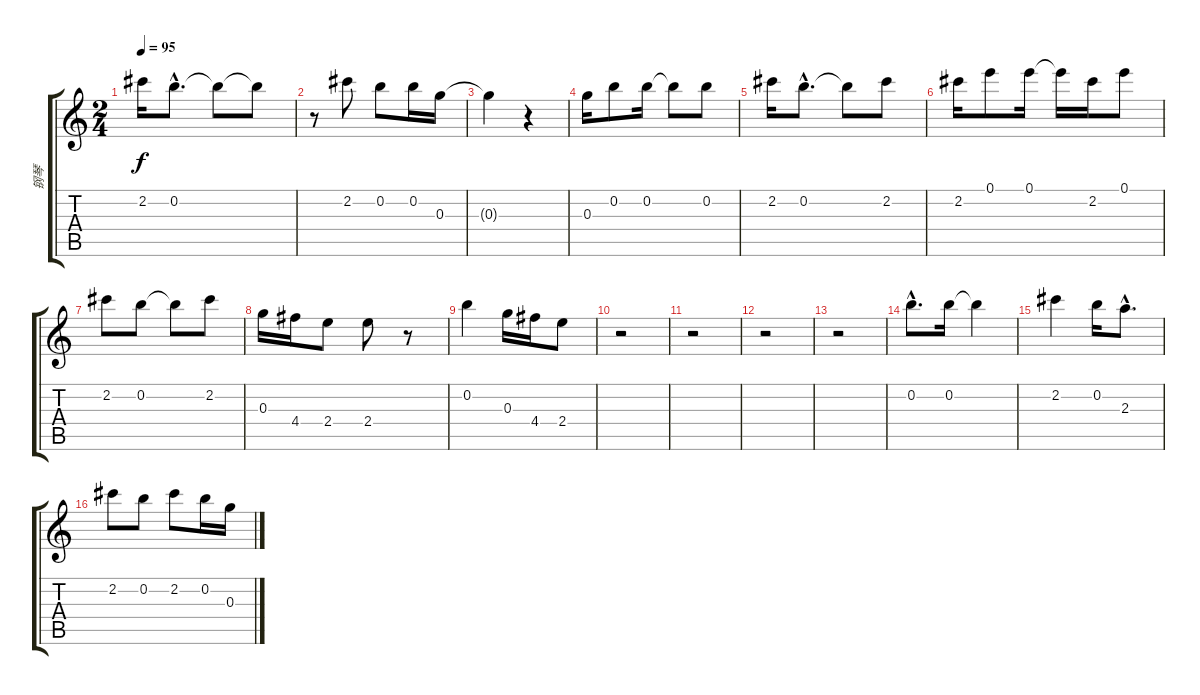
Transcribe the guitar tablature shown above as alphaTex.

\track ("钢琴" "钢琴") {instrument acousticgrandpiano}
\staff {score tabs}
\tuning (E6 B5 G5 D5 A4 E4) {hide}
\ts (2 4)
\tempo 95
\clef g2
\ks c
2.2.16{dy f} 0.2{hac}.8{d} 0.2{t}.8 0.2{t}.8 |
r.8 2.2.8 0.2.8 0.2.16 0.3.16 |
0.3{t}.4 r.4 |
0.3.16 0.2.8 0.2.16 0.2{t}.8 0.2.8 |
2.2.16 0.2{hac}.8{d} 0.2{t}.8 2.2.8 |
2.2.16 0.1.8 0.1.16 0.1{t}.16 2.2.16 0.1.8 |
2.2.8 0.2.8 0.2{t}.8 2.2.8 |
0.3.16 4.4.16 2.4.8 2.4.8 r.8 |
0.2.4 0.3.16 4.4.16 2.4.8 |
r.2 |
r.2 |
r.2 |
r.2 |
0.2{hac}.8{d} 0.2.16 0.2{t}.4 |
2.2.4 0.2.16 2.3{hac}.8{d} |
2.2.8 0.2.8 2.2.8 0.2.16 0.3.16
